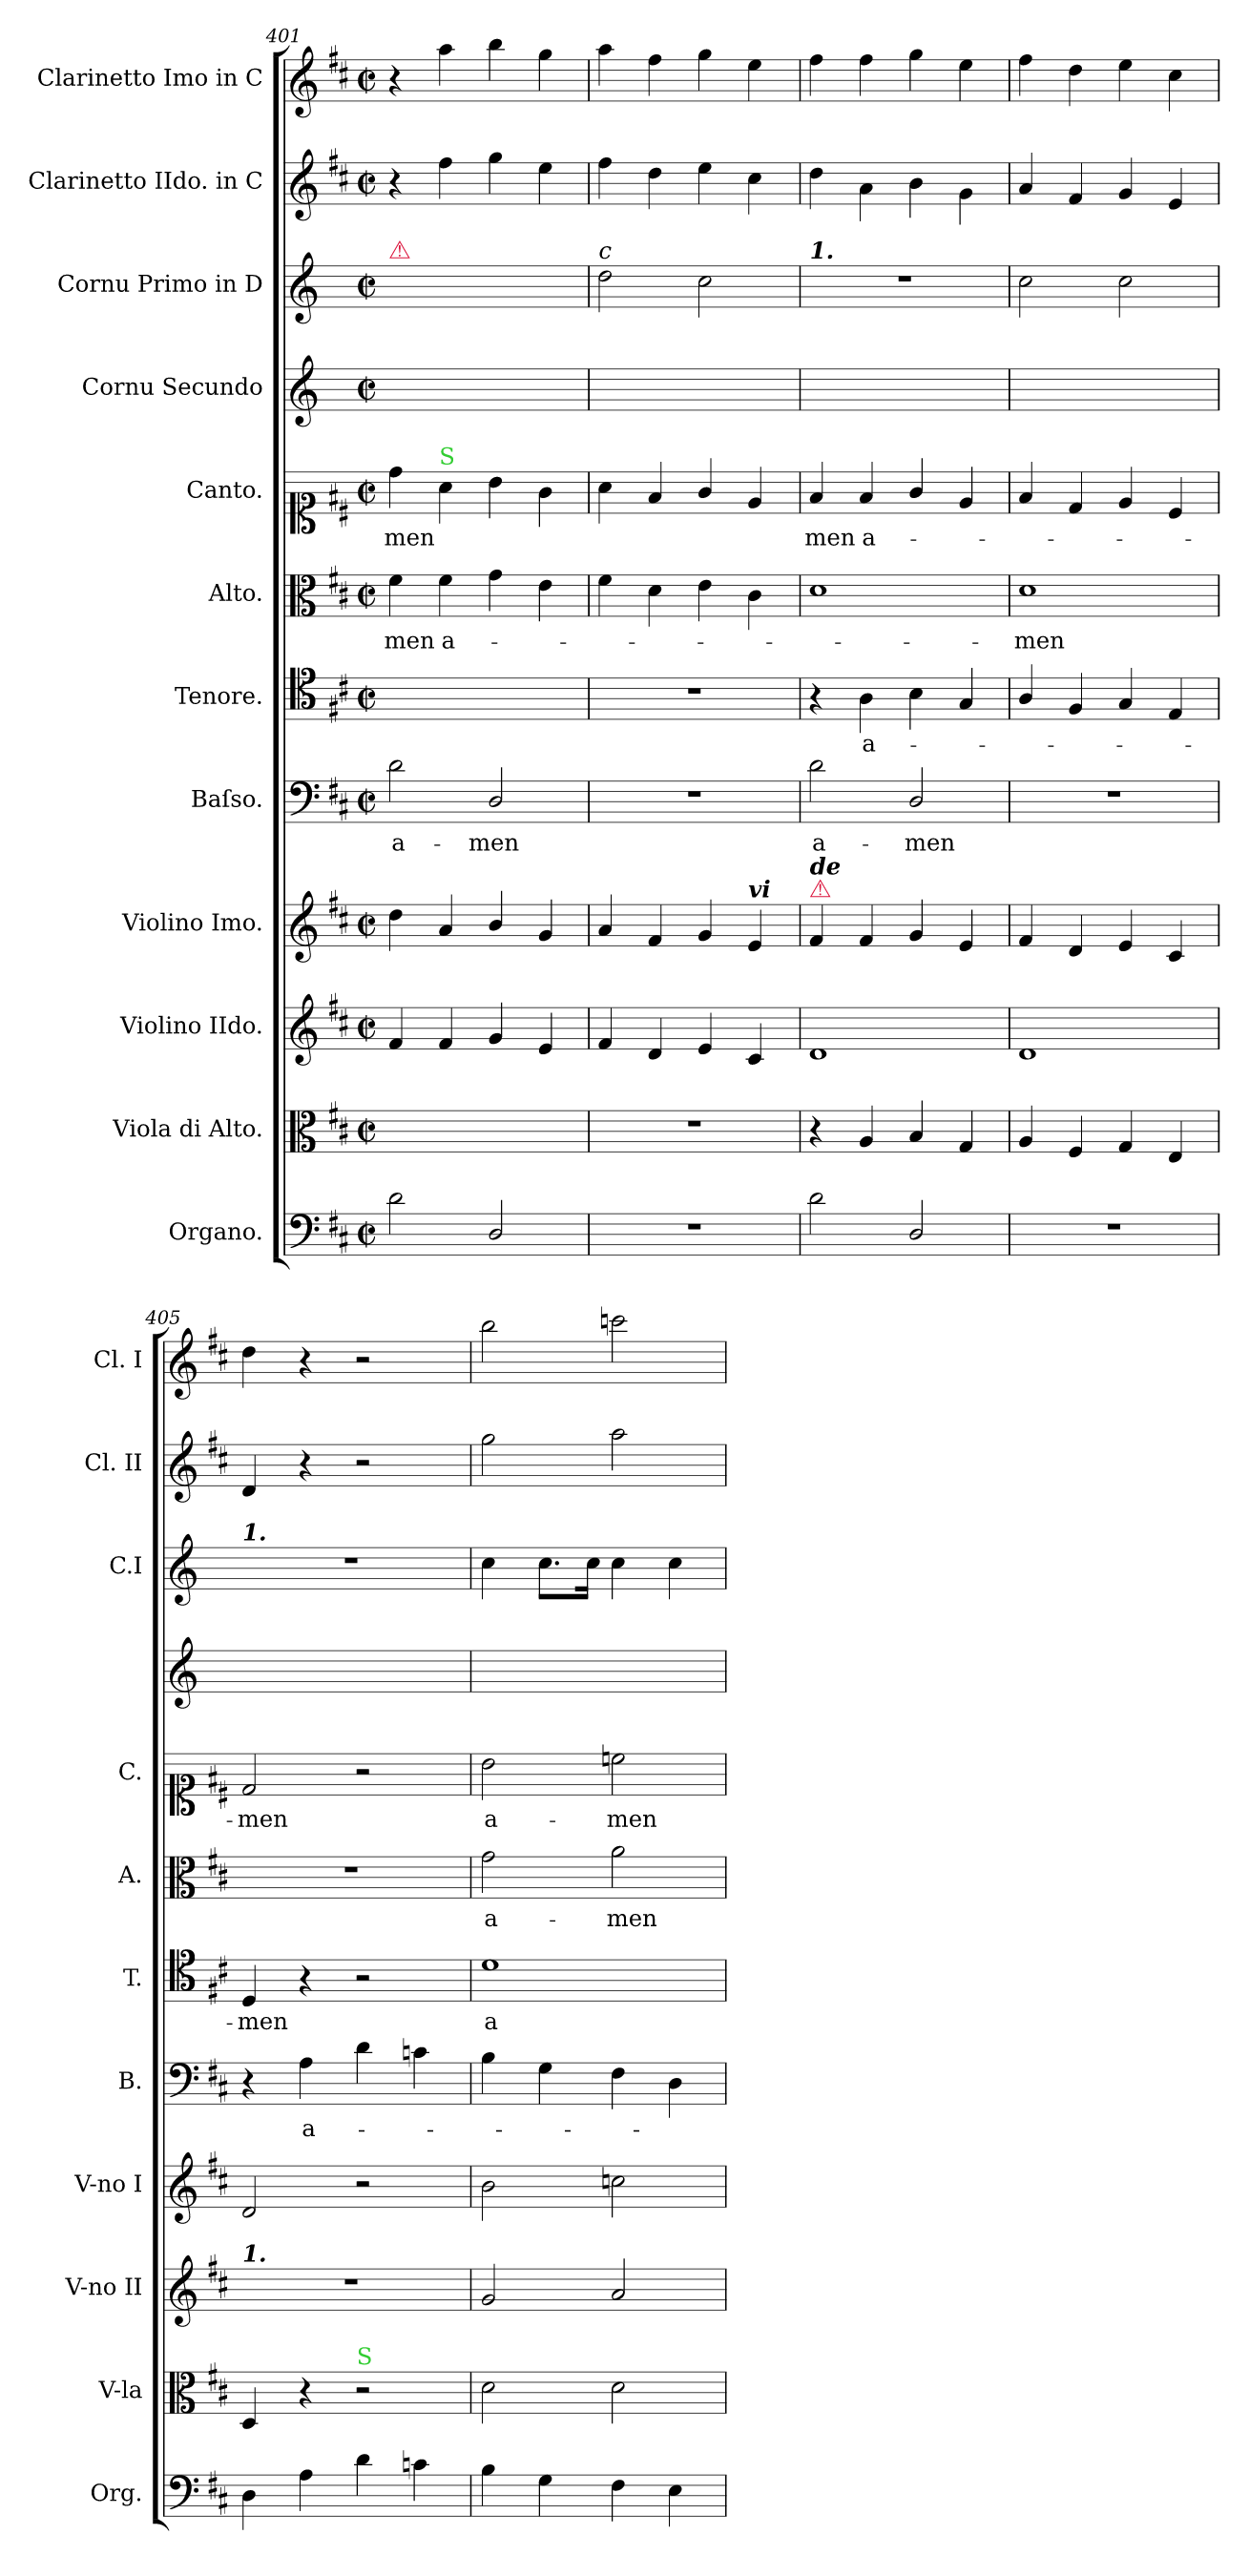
**kern	**kern	**kern	**kern	**kern	**text	**kern	**text	**kern	**text	**kern	**text	**kern	**kern	**kern	**kern
*part12	*part11	*part10	*part9	*part8	*part8	*part7	*part7	*part6	*part6	*part5	*part5	*part4	*part3	*part2	*part1
*staff12	*staff11	*staff10	*staff9	*staff8	*staff8	*staff7	*staff7	*staff6	*staff6	*staff5	*staff5	*staff4	*staff3	*staff2	*staff1
*I"Organo.	*I"Viola di Alto.	*I"Violino IIdo.	*I"Violino Imo.	*I"Baſso.	*	*I"Tenore.	*	*I"Alto.	*	*I"Canto.	*	*I"Cornu Secundo	*I"Cornu Primo in D	*I"Clarinetto IIdo. in C	*I"Clarinetto Imo in C
*I'Org.	*I'V-la	*I'V-no II	*I'V-no I	*I'B.	*	*I'T.	*	*I'A.	*	*I'C.	*	*	*I'C.I	*I'Cl. II	*I'Cl. I
*clefF4	*clefC3	*clefG2	*clefG2	*clefF4	*	*clefC4	*	*clefC3	*	*clefC1	*	*clefG2	*clefG2	*clefG2	*clefG2
*	*	*	*	*	*	*	*	*	*	*	*	*ITrd6c10	*ITrd6c10	*	*
*k[f#c#]	*k[f#c#]	*k[f#c#]	*k[f#c#]	*k[f#c#]	*	*k[f#c#]	*	*k[f#c#]	*	*k[f#c#]	*	*k[f#c#]	*k[f#c#]	*k[f#c#]	*k[f#c#]
*M2/2	*M2/2	*M2/2	*M2/2	*M2/2	*	*M2/2	*	*M2/2	*	*M2/2	*	*M2/2	*M2/2	*M2/2	*M2/2
*met(c|)	*met(c|)	*met(c|)	*met(c|)	*met(c|)	*	*met(c|)	*	*met(c|)	*	*met(c|)	*	*met(c|)	*met(c|)	*met(c|)	*met(c|)
=401	=401	=401	=401	=401	=401	=401	=401	=401	=401	=401	=401	=401	=401	=401	=401
!	!	!	!	!	!	!	!	!	!	!	!	!	!LO:TX:a:color=crimson:t=⚠	!	!
2d\	1ryy	4f#/	4dd\	2d\	a-	1ryy	.	4f#\	-men	4dd\	-men	1ryy	1ryy	4r	4r
!	!	!	!	!	!	!	!	!	!	!LO:TX:a:color=limegreen:t=S	!	!	!	!	!
.	.	4f#/	4a/	.	.	.	.	4f#\	a-	4a\	.	.	.	4ff#\	4aa\
2D/	.	4g/	4b/	2D/	-men	.	.	4g\	.	4b\	.	.	.	4gg\	4bb\
.	.	4e/	4g/	.	.	.	.	4e\	.	4g\	.	.	.	4ee\	4gg\
=402	=402	=402	=402	=402	=402	=402	=402	=402	=402	=402	=402	=402	=402	=402	=402
!	!	!	!	!	!	!	!	!	!	!	!	!	!LO:TX:a:i:t=c	!	!
1r	1r	4f#/	4a/	1r	.	1r	.	4f#\	.	4a\	.	1ryy	2e\	4ff#\	4aa\
.	.	4d/	4f#/	.	.	.	.	4d\	.	4f#/	.	.	.	4dd\	4ff#\
.	.	4e/	4g/	.	.	.	.	4e\	.	4g/	.	.	2d\	4ee\	4gg\
!	!	!	!LO:TX:a:Bi:t=vi	!	!	!	!	!	!	!	!	!	!	!	!
.	.	4c#/	4e/	.	.	.	.	4c#\	.	4e/	.	.	.	4cc#\	4ee\
=403	=403	=403	=403	=403	=403	=403	=403	=403	=403	=403	=403	=403	=403	=403	=403
!	!	!	!	!	!	!	!	!	!	!	!	!	!LO:TX:a:Bi:t=1.	!	!
!	!	!	!LO:TX:a:color=crimson:t=⚠	!	!	!	!	!	!	!	!	!	!	!	!
!	!	!	!LO:TX:a:Bi:t=de	!	!	!	!	!	!	!	!	!	!	!	!
!	!	!	!	!	!LO:LY:i	!	!	!	!	!	!	!	!	!	!
2d\	4r	1d	4f#/	2d\	a-	4r	.	1d	.	4f#/	-men	1ryy	1r	4dd\	4ff#\
.	4A/	.	4f#/	.	.	4A\	a-	.	.	4f#/	a-	.	.	4a\	4ff#\
!	!	!	!	!	!LO:LY:i	!	!	!	!	!	!	!	!	!	!
2D/	4B/	.	4g/	2D/	-men	4B\	.	.	.	4g/	.	.	.	4b\	4gg\
.	4G/	.	4e/	.	.	4G/	.	.	.	4e/	.	.	.	4g\	4ee\
=404	=404	=404	=404	=404	=404	=404	=404	=404	=404	=404	=404	=404	=404	=404	=404
1r	4A/	1d	4f#/	1r	.	4A/	.	1d	-men	4f#/	.	1ryy	2d\	4a/	4ff#\
.	4F#/	.	4d/	.	.	4F#/	.	.	.	4d/	.	.	.	4f#/	4dd\
.	4G/	.	4e/	.	.	4G/	.	.	.	4e/	.	.	2d\	4g/	4ee\
.	4E/	.	4c#/	.	.	4E/	.	.	.	4c#/	.	.	.	4e/	4cc#\
=405	=405	=405	=405	=405	=405	=405	=405	=405	=405	=405	=405	=405	=405	=405	=405
!	!	!	!	!	!	!	!	!	!	!	!	!	!LO:TX:a:Bi:t=1.	!	!
!	!	!LO:TX:a:Bi:t=1.	!	!	!	!	!	!	!	!	!	!	!	!	!
4D\	4D/	1r	2d/	4r	.	4D/	-men	1r	.	2d/	-men	1ryy	1r	4d/	4dd\
4A\	4r	.	.	4A\	a-	4r	.	.	.	.	.	.	.	4r	4r
!	!LO:TX:a:color=limegreen:t=S	!	!	!	!	!	!	!	!	!	!	!	!	!	!
4d\	2r	.	2r	4d\	.	2r	.	.	.	2r	.	.	.	2r	2r
4cn\	.	.	.	4cn\	.	.	.	.	.	.	.	.	.	.	.
=406	=406	=406	=406	=406	=406	=406	=406	=406	=406	=406	=406	=406	=406	=406	=406
4B\	2d\	2g/	2b\	4B\	.	1d	a-	2g\	a-	2b\	a-	1ryy	4d\	2gg\	2bb\
4G\	.	.	.	4G\	.	.	.	.	.	.	.	.	8.d\L	.	.
.	.	.	.	.	.	.	.	.	.	.	.	.	16d\Jk	.	.
4F#\	2d\	2a/	2ccn\	4F#\	.	.	.	2a\	-men	2ccn\	-men	.	4d\	2aa\	2cccn\
4E\	.	.	.	4D\	.	.	.	.	.	.	.	.	4d\	.	.
=	=	=	=	=	=	=	=	=	=	=	=	=	=	=	=
*-	*-	*-	*-	*-	*-	*-	*-	*-	*-	*-	*-	*-	*-	*-	*-
